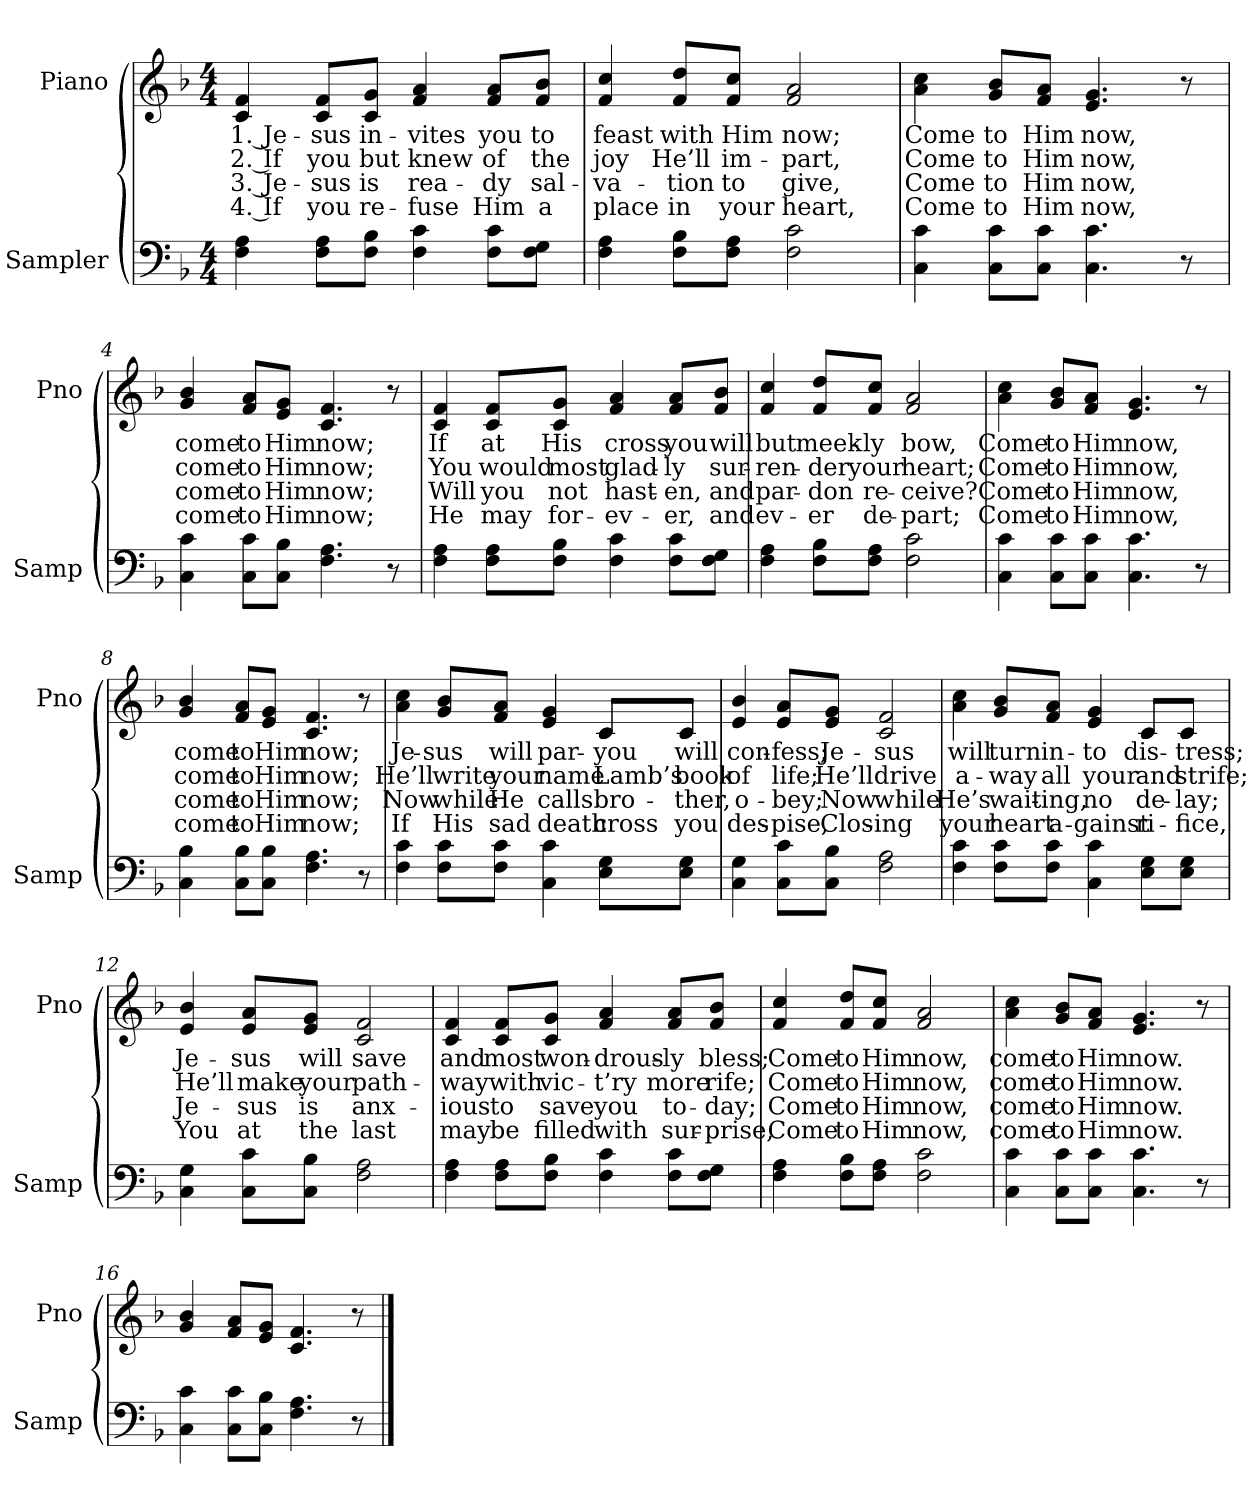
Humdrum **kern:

**kern	**kern	**text	**text	**text	**text
*part2	*part1	*part1	*part1	*part1	*part1
*staff2	*staff1	*staff1	*staff1	*staff1	*staff1
*I"Sampler	*I"Piano	*	*	*	*
*I'Samp	*I'Pno	*	*	*	*
*clefF4	*clefG2	*	*	*	*
*k[b-]	*k[b-]	*	*	*	*
*F:	*F:	*	*	*	*
*M4/4	*M4/4	*	*	*	*
=1	=1	=1	=1	=1	=1
4F 4A	4c 4f	1. Je-	2. If	3. Je-	4. If
8F\ 8A\L	8c/ 8f/L	-sus	you	-sus	you
8F\ 8B-\J	8c/ 8g/J	in-	but	is	re-
4F 4c	4f 4a	-vites	knew	rea-	-fuse
8F\ 8c\L	8f/ 8a/L	you	of	-dy	Him
8F\ 8G\J	8f/ 8b-/J	to	the	sal-	a
=2	=2	=2	=2	=2	=2
4F 4A	4f 4cc	feast	joy	-va-	place
8F\ 8B-\L	8f/ 8dd/L	with	He’ll	-tion	in
8F\ 8A\J	8f/ 8cc/J	Him	im-	to	your
2F 2c	2f 2a	now;	-part,	give,	heart,
=3	=3	=3	=3	=3	=3
4C 4c	4a 4cc	Come	Come	Come	Come
8C\ 8c\L	8g/ 8b-/L	to	to	to	to
8C\ 8c\J	8f/ 8a/J	Him	Him	Him	Him
4.C 4.c	4.e 4.g	now,	now,	now,	now,
8r	8r	.	.	.	.
=4	=4	=4	=4	=4	=4
4C 4c	4g 4b-	come	come	come	come
8C\ 8c\L	8f/ 8a/L	to	to	to	to
8C\ 8B-\J	8e/ 8g/J	Him	Him	Him	Him
4.F 4.A	4.c 4.f	now;	now;	now;	now;
8r	8r	.	.	.	.
=5	=5	=5	=5	=5	=5
4F 4A	4c 4f	If	You	Will	He
8F\ 8A\L	8c/ 8f/L	at	would	you	may
8F\ 8B-\J	8c/ 8g/J	His	most	not	for-
4F 4c	4f 4a	cross	glad-	hast-	-ev-
8F\ 8c\L	8f/ 8a/L	you	-ly	-en,	-er,
8F\ 8G\J	8f/ 8b-/J	will	sur-	and	and
=6	=6	=6	=6	=6	=6
4F 4A	4f 4cc	but	-ren-	par-	ev-
8F\ 8B-\L	8f/ 8dd/L	meek-	-der	-don	-er
8F\ 8A\J	8f/ 8cc/J	-ly	your	re-	de-
2F 2c	2f 2a	bow,	heart;	-ceive?	-part;
=7	=7	=7	=7	=7	=7
4C 4c	4a 4cc	Come	Come	Come	Come
8C\ 8c\L	8g/ 8b-/L	to	to	to	to
8C\ 8c\J	8f/ 8a/J	Him	Him	Him	Him
4.C 4.c	4.e 4.g	now,	now,	now,	now,
8r	8r	.	.	.	.
=8	=8	=8	=8	=8	=8
4C 4B-	4g 4b-	come	come	come	come
8C\ 8B-\L	8f/ 8a/L	to	to	to	to
8C\ 8B-\J	8e/ 8g/J	Him	Him	Him	Him
4.F 4.A	4.c 4.f	now;	now;	now;	now;
8r	8r	.	.	.	.
=9	=9	=9	=9	=9	=9
*	*^	*	*	*	*
4F 4c	4a 4cc	2.ryy	Je-	He’ll	Now	If
8F\ 8c\L	8g/ 8b-/L	.	-sus	write	while	His
8F\ 8c\J	8f/ 8a/J	.	will	your	He	sad
4C 4c	4e 4g	.	par-	name	calls	death
8E\ 8G\L	8c/L	8c/L	you	Lamb’s	bro-	cross
8E\ 8G\J	8c/J	8c/J	will	book	-ther,	you
*	*v	*v	*	*	*	*
=10	=10	=10	=10	=10	=10
4C 4G	4e 4b-	con-	of	o-	des-
8C\ 8c\L	8e/ 8a/L	-fess;	life;	-bey;	-pise,
8C\ 8B-\J	8e/ 8g/J	Je-	He’ll	Now	Clos-
2F 2A	2c 2f	-sus	drive	while	-ing
=11	=11	=11	=11	=11	=11
*	*^	*	*	*	*
4F 4c	4a 4cc	2.ryy	will	a-	He’s	your
8F\ 8c\L	8g/ 8b-/L	.	turn	-way	wait-	heart
8F\ 8c\J	8f/ 8a/J	.	in-	all	-ing,	a-
4C 4c	4e 4g	.	-to	your	no	-gainst
8E\ 8G\L	8c/L	8c/L	dis-	and	de-	-ri-
8E\ 8G\J	8c/J	8c/J	-tress;	strife;	-lay;	-fice,
*	*v	*v	*	*	*	*
=12	=12	=12	=12	=12	=12
4C 4G	4e 4b-	Je-	He’ll	Je-	You
8C\ 8c\L	8e/ 8a/L	-sus	make	-sus	at
8C\ 8B-\J	8e/ 8g/J	will	your	is	the
2F 2A	2c 2f	save	path-	anx-	last
=13	=13	=13	=13	=13	=13
4F 4A	4c 4f	and	-way	-ious	may
8F\ 8A\L	8c/ 8f/L	most	with	to	be
8F\ 8B-\J	8c/ 8g/J	won-	vic-	save	filled
4F 4c	4f 4a	-drous-	-t’ry	you	with
8F\ 8c\L	8f/ 8a/L	-ly	more	to-	sur-
8F\ 8G\J	8f/ 8b-/J	bless;	rife;	-day;	-prise;
=14	=14	=14	=14	=14	=14
4F 4A	4f 4cc	Come	Come	Come	Come
8F\ 8B-\L	8f/ 8dd/L	to	to	to	to
8F\ 8A\J	8f/ 8cc/J	Him	Him	Him	Him
2F 2c	2f 2a	now,	now,	now,	now,
=15	=15	=15	=15	=15	=15
4C 4c	4a 4cc	come	come	come	come
8C\ 8c\L	8g/ 8b-/L	to	to	to	to
8C\ 8c\J	8f/ 8a/J	Him	Him	Him	Him
4.C 4.c	4.e 4.g	now.	now.	now.	now.
8r	8r	.	.	.	.
=16	=16	=16	=16	=16	=16
4C 4c	4g 4b-	.	.	.	.
8C\ 8c\L	8f/ 8a/L	.	.	.	.
8C\ 8B-\J	8e/ 8g/J	.	.	.	.
4.F 4.A	4.c 4.f	.	.	.	.
8r	8r	.	.	.	.
==	==	==	==	==	==
*-	*-	*-	*-	*-	*-
